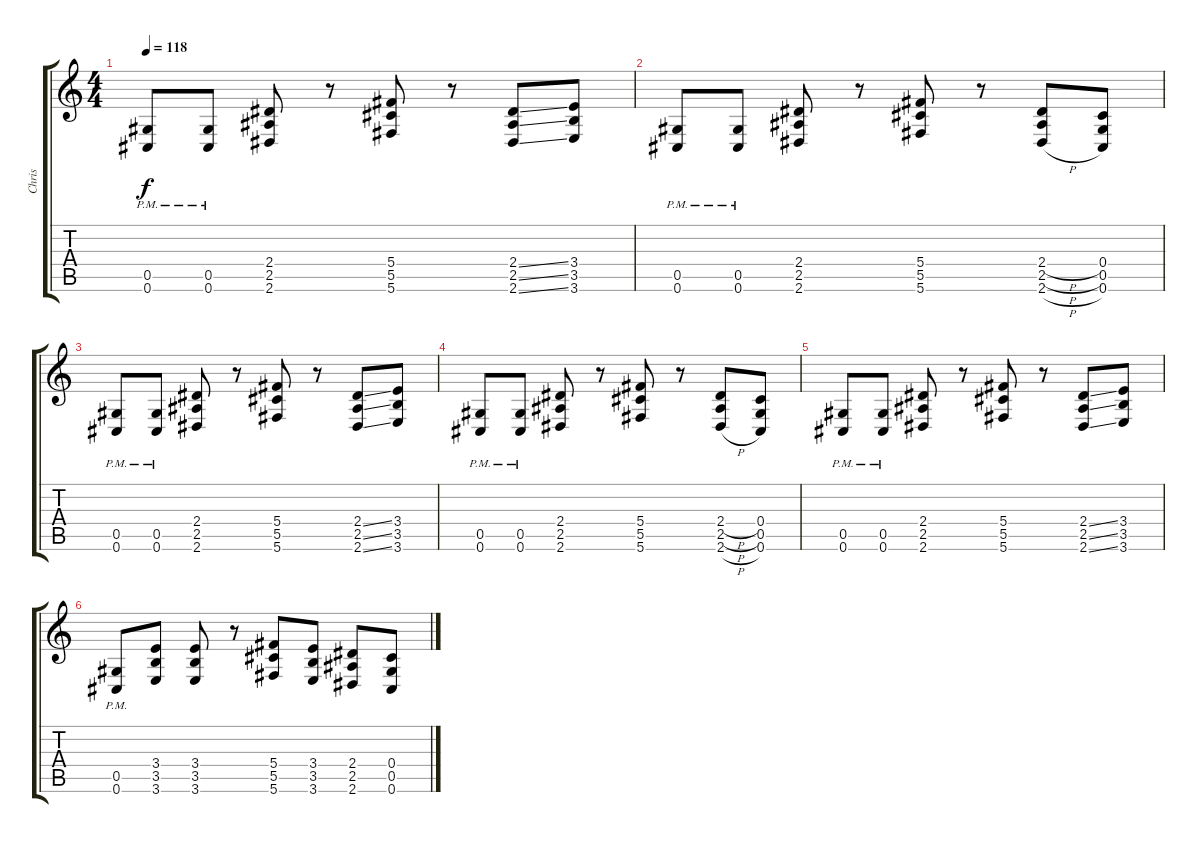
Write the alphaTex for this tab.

\track ("Chris" "Chris") {instrument distortionguitar}
\staff {score tabs}
\tuning (Eb4 Bb3 Gb3 Db3 Ab2 Db2) {hide}
\ts (4 4)
\tempo 118
\clef g2
\ks c
(0.5{pm} 0.6{pm}).8{dy f} (0.5{pm} 0.6{pm}).8 (2.4 2.5 2.6).8 r.8 (5.4 5.5 5.6).8 r.8 (2.4{ss} 2.5{ss} 2.6{ss}).8 (3.4 3.5 3.6).8 |
(0.5{pm} 0.6{pm}).8 (0.5{pm} 0.6{pm}).8 (2.4 2.5 2.6).8 r.8 (5.4 5.5 5.6).8 r.8 (2.4{h} 2.5{h} 2.6{h}).8 (0.4 0.5 0.6).8 |
(0.5{pm} 0.6{pm}).8 (0.5{pm} 0.6{pm}).8 (2.4 2.5 2.6).8 r.8 (5.4 5.5 5.6).8 r.8 (2.4{ss} 2.5{ss} 2.6{ss}).8 (3.4 3.5 3.6).8 |
(0.5{pm} 0.6{pm}).8 (0.5{pm} 0.6{pm}).8 (2.4 2.5 2.6).8 r.8 (5.4 5.5 5.6).8 r.8 (2.4{h} 2.5{h} 2.6{h}).8 (0.4 0.5 0.6).8 |
(0.5{pm} 0.6{pm}).8 (0.5{pm} 0.6{pm}).8 (2.4 2.5 2.6).8 r.8 (5.4 5.5 5.6).8 r.8 (2.4{ss} 2.5{ss} 2.6{ss}).8 (3.4 3.5 3.6).8 |
(0.5{pm} 0.6{pm}).8 (3.4 3.5 3.6).8 (3.4 3.5 3.6).8 r.8 (5.4 5.5 5.6).8 (3.4 3.5 3.6).8 (2.4 2.5 2.6).8 (0.4 0.5 0.6).8
